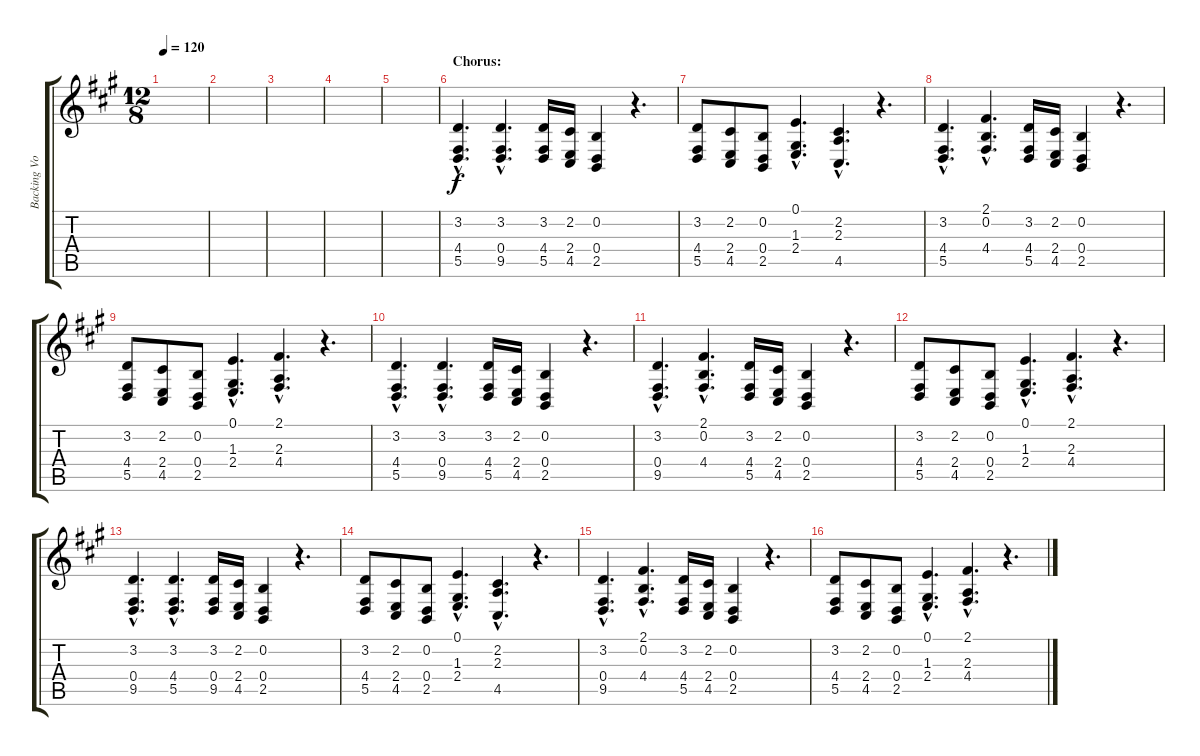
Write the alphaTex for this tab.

\track ("Backing Vocals" "Backing Vo") {instrument tuba}
\staff {score tabs}
\tuning (E4 B3 G3 D3 A2 E2) {hide}
\ts (12 8)
\tempo 120
\clef g2
\ks a
|
|
|
|
|
\section ("" "Chorus:")
(3.2{hac} 4.4{hac} 5.5{hac}).4{d} (3.2{hac} 0.4{hac} 9.5{hac}).4{d} (3.2 4.4 5.5).16 (2.2 2.4 4.5).16 (0.2 0.4 2.5).4 r.4{d} |
(3.2 4.4 5.5).8 (2.2 2.4 4.5).8 (0.2 0.4 2.5).8 (0.1{hac} 1.3{hac} 2.4{hac}).4{d} (2.2{hac} 2.3{hac} 4.5{hac}).4{d} r.4{d} |
(3.2{hac} 4.4{hac} 5.5{hac}).4{d} (2.1{hac} 0.2{hac} 4.4{hac}).4{d} (3.2 4.4 5.5).16 (2.2 2.4 4.5).16 (0.2 0.4 2.5).4 r.4{d} |
(3.2 4.4 5.5).8 (2.2 2.4 4.5).8 (0.2 0.4 2.5).8 (0.1{hac} 1.3{hac} 2.4{hac}).4{d} (2.1{hac} 2.3{hac} 4.4{hac}).4{d} r.4{d} |
(3.2{hac} 4.4{hac} 5.5{hac}).4{d} (3.2{hac} 0.4{hac} 9.5{hac}).4{d} (3.2 4.4 5.5).16 (2.2 2.4 4.5).16 (0.2 0.4 2.5).4 r.4{d} |
(3.2{hac} 0.4{hac} 9.5{hac}).4{d} (2.1{hac} 0.2{hac} 4.4{hac}).4{d} (3.2 4.4 5.5).16 (2.2 2.4 4.5).16 (0.2 0.4 2.5).4 r.4{d} |
(3.2 4.4 5.5).8 (2.2 2.4 4.5).8 (0.2 0.4 2.5).8 (0.1{hac} 1.3{hac} 2.4{hac}).4{d} (2.1{hac} 2.3{hac} 4.4{hac}).4{d} r.4{d} |
(3.2{hac} 0.4{hac} 9.5{hac}).4{d} (3.2{hac} 4.4{hac} 5.5{hac}).4{d} (3.2 0.4 9.5).16 (2.2 2.4 4.5).16 (0.2 0.4 2.5).4 r.4{d} |
(3.2 4.4 5.5).8 (2.2 2.4 4.5).8 (0.2 0.4 2.5).8 (0.1{hac} 1.3{hac} 2.4{hac}).4{d} (2.2{hac} 2.3{hac} 4.5{hac}).4{d} r.4{d} |
(3.2{hac} 0.4{hac} 9.5{hac}).4{d} (2.1{hac} 0.2{hac} 4.4{hac}).4{d} (3.2 4.4 5.5).16 (2.2 2.4 4.5).16 (0.2 0.4 2.5).4 r.4{d} |
(3.2 4.4 5.5).8 (2.2 2.4 4.5).8 (0.2 0.4 2.5).8 (0.1{hac} 1.3{hac} 2.4{hac}).4{d} (2.1{hac} 2.3{hac} 4.4{hac}).4{d} r.4{d}
